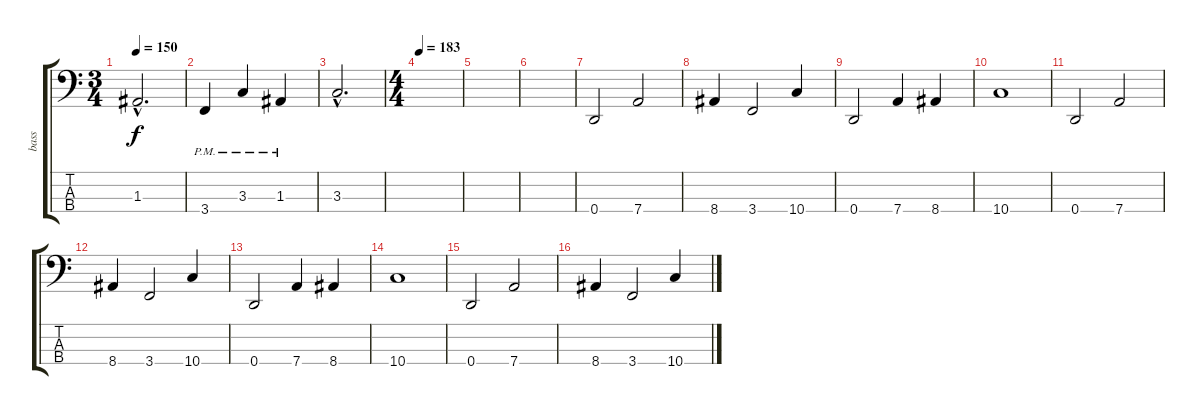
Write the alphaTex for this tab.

\track ("bass" "bass") {instrument electricbassfinger}
\staff {score tabs}
\tuning (G2 D2 A1 D1) {hide}
\ts (3 4)
\tempo 150
\clef f4
\ks c
1.3{hac}.2{d dy f} |
3.4{pm}.4 3.3{pm}.4 1.3{pm}.4 |
3.3{hac}.2{d} |
\ts (4 4)
\tempo 183
|
|
|
0.4.2 7.4.2 |
8.4.4 3.4.2 10.4.4 |
0.4.2 7.4.4 8.4.4 |
10.4.1 |
0.4.2 7.4.2 |
8.4.4 3.4.2 10.4.4 |
0.4.2 7.4.4 8.4.4 |
10.4.1 |
0.4.2 7.4.2 |
8.4.4 3.4.2 10.4.4
